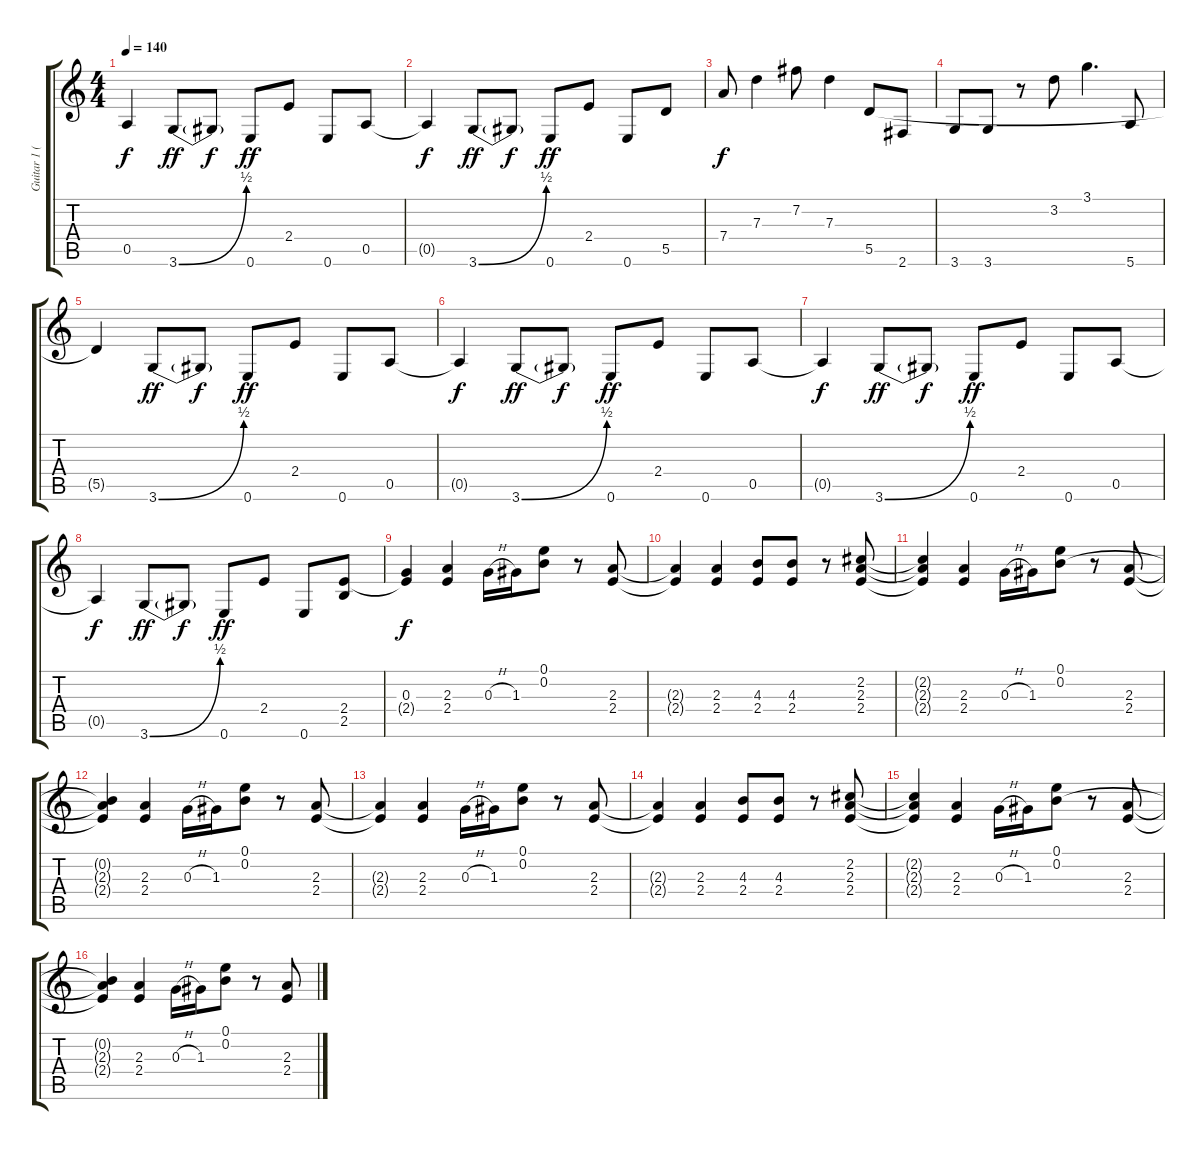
\track ("Guitar 1 (Lead)" "Guitar 1 (") {instrument overdrivenguitar}
\staff {score tabs}
\tuning (E4 B3 G3 D3 A2 E2) {hide}
\ts (4 4)
\tempo 140
\clef g2
\ks c
0.5{t}.4{dy f} 3.6{be (bend 0 0 60 2)}.8{dy ff} 3.6{t}.8{dy f} 0.6.8{dy ff} 2.4.8 0.6.8 0.5.8 |
0.5{t}.4{dy f} 3.6{be (bend 0 0 60 2)}.8{dy ff} 3.6{t}.8{dy f} 0.6.8{dy ff} 2.4.8 0.6.8 5.5.8 |
7.4.8{dy f} 7.3.4 7.2.8 7.3.4 5.5.8 2.6.8 |
3.6.8 3.6.8 r.8 3.2.8 3.1.4{d} 5.6.8 |
5.5{t}.4 3.6{be (bend 0 0 60 2)}.8{dy ff} 3.6{t}.8{dy f} 0.6.8{dy ff} 2.4.8 0.6.8 0.5.8 |
0.5{t}.4{dy f} 3.6{be (bend 0 0 60 2)}.8{dy ff} 3.6{t}.8{dy f} 0.6.8{dy ff} 2.4.8 0.6.8 0.5.8 |
0.5{t}.4{dy f} 3.6{be (bend 0 0 60 2)}.8{dy ff} 3.6{t}.8{dy f} 0.6.8{dy ff} 2.4.8 0.6.8 0.5.8 |
0.5{t}.4{dy f} 3.6{be (bend 0 0 60 2)}.8{dy ff} 3.6{t}.8{dy f} 0.6.8{dy ff} 2.4.8 0.6.8 (2.4 2.5).8 |
(0.3 2.4{t}).4{dy f} (2.3 2.4).4 0.3{h}.16 1.3.16 (0.1 0.2).8 r.8 (2.3 2.4).8 |
(2.3{t} 2.4{t}).4 (2.3 2.4).4 (4.3 2.4).8 (4.3 2.4).8 r.8 (2.2 2.3 2.4).8 |
(2.2{t} 2.3{t} 2.4{t}).4 (2.3 2.4).4 0.3{h}.16 1.3.16 (0.1 0.2).8 r.8 (2.3 2.4).8 |
(0.2{t} 2.3{t} 2.4{t}).4 (2.3 2.4).4 0.3{h}.16 1.3.16 (0.1 0.2).8 r.8 (2.3 2.4).8 |
(2.3{t} 2.4{t}).4 (2.3 2.4).4 0.3{h}.16 1.3.16 (0.1 0.2).8 r.8 (2.3 2.4).8 |
(2.3{t} 2.4{t}).4 (2.3 2.4).4 (4.3 2.4).8 (4.3 2.4).8 r.8 (2.2 2.3 2.4).8 |
(2.2{t} 2.3{t} 2.4{t}).4 (2.3 2.4).4 0.3{h}.16 1.3.16 (0.1 0.2).8 r.8 (2.3 2.4).8 |
(0.2{t} 2.3{t} 2.4{t}).4 (2.3 2.4).4 0.3{h}.16 1.3.16 (0.1 0.2).8 r.8 (2.3 2.4).8
